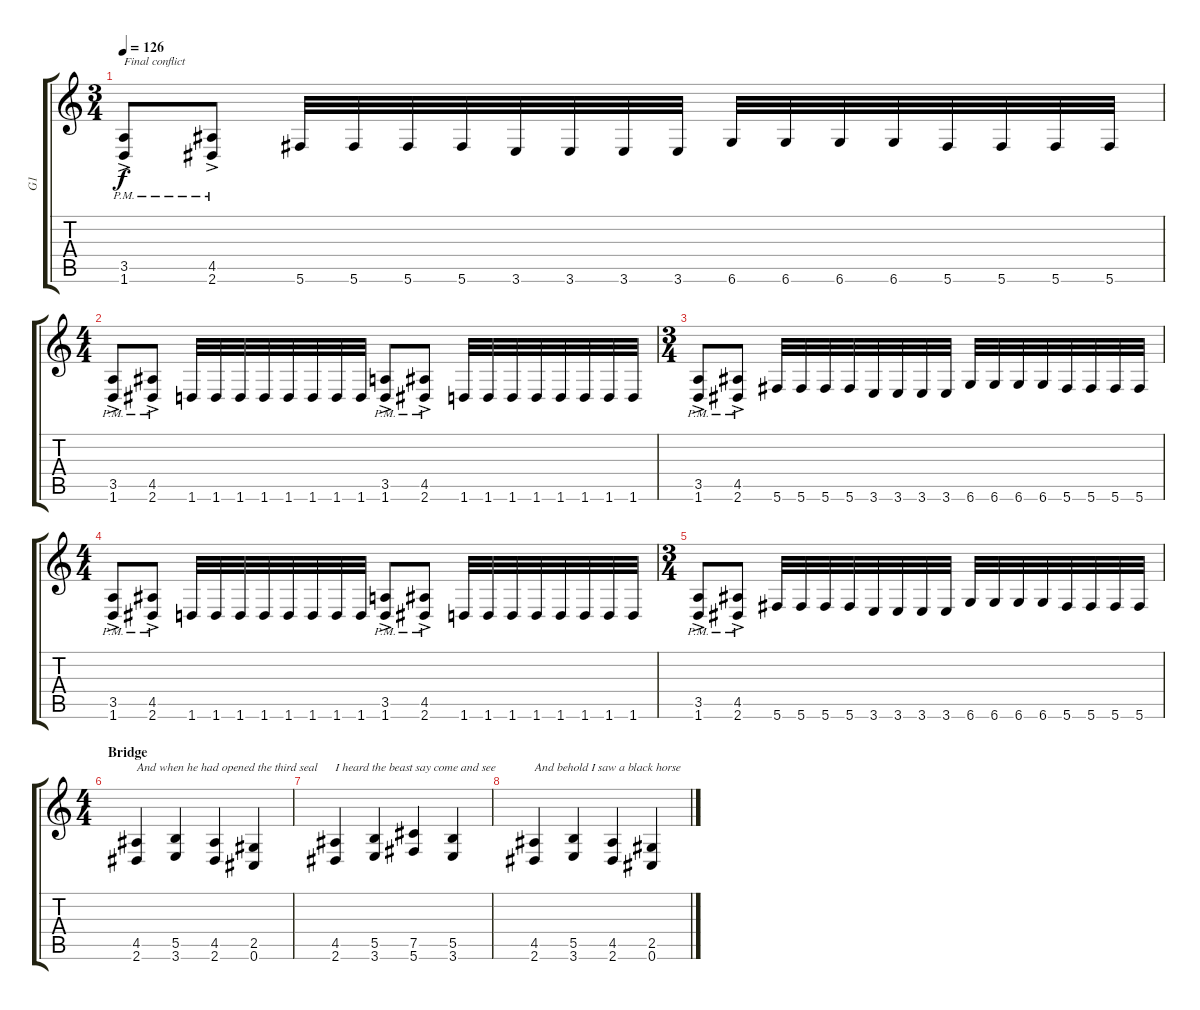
\track ("G1" "G1") {instrument distortionguitar}
\staff {score tabs}
\tuning (Db4 Ab3 E3 B2 Gb2 Db2) {hide}
\ts (3 4)
\tempo 126
\clef g2
\ks c
(3.5{ac pm} 1.6{ac pm}).8{txt "Final conflict" dy f} (4.5{ac pm} 2.6{ac pm}).8 5.6.32 5.6.32 5.6.32 5.6.32 3.6.32 3.6.32 3.6.32 3.6.32 6.6.32 6.6.32 6.6.32 6.6.32 5.6.32 5.6.32 5.6.32 5.6.32 |
\ts (4 4)
(3.5{ac pm} 1.6{ac pm}).8 (4.5{ac pm} 2.6{ac pm}).8 1.6.32 1.6.32 1.6.32 1.6.32 1.6.32 1.6.32 1.6.32 1.6.32 (3.5{ac pm} 1.6{ac pm}).8 (4.5{ac pm} 2.6{ac pm}).8 1.6.32 1.6.32 1.6.32 1.6.32 1.6.32 1.6.32 1.6.32 1.6.32 |
\ts (3 4)
(3.5{ac pm} 1.6{ac pm}).8 (4.5{ac pm} 2.6{ac pm}).8 5.6.32 5.6.32 5.6.32 5.6.32 3.6.32 3.6.32 3.6.32 3.6.32 6.6.32 6.6.32 6.6.32 6.6.32 5.6.32 5.6.32 5.6.32 5.6.32 |
\ts (4 4)
(3.5{ac pm} 1.6{ac pm}).8 (4.5{ac pm} 2.6{ac pm}).8 1.6.32 1.6.32 1.6.32 1.6.32 1.6.32 1.6.32 1.6.32 1.6.32 (3.5{ac pm} 1.6{ac pm}).8 (4.5{ac pm} 2.6{ac pm}).8 1.6.32 1.6.32 1.6.32 1.6.32 1.6.32 1.6.32 1.6.32 1.6.32 |
\ts (3 4)
(3.5{ac pm} 1.6{ac pm}).8 (4.5{ac pm} 2.6{ac pm}).8 5.6.32 5.6.32 5.6.32 5.6.32 3.6.32 3.6.32 3.6.32 3.6.32 6.6.32 6.6.32 6.6.32 6.6.32 5.6.32 5.6.32 5.6.32 5.6.32 |
\ts (4 4)
\section ("" "Bridge")
(4.5 2.6).4{txt "And when he had opened the third seal"} (5.5 3.6).4 (4.5 2.6).4 (2.5 0.6).4 |
(4.5 2.6).4{txt "I heard the beast say come and see"} (5.5 3.6).4 (7.5 5.6).4 (5.5 3.6).4 |
(4.5 2.6).4{txt "And behold I saw a black horse"} (5.5 3.6).4 (4.5 2.6).4 (2.5 0.6).4
